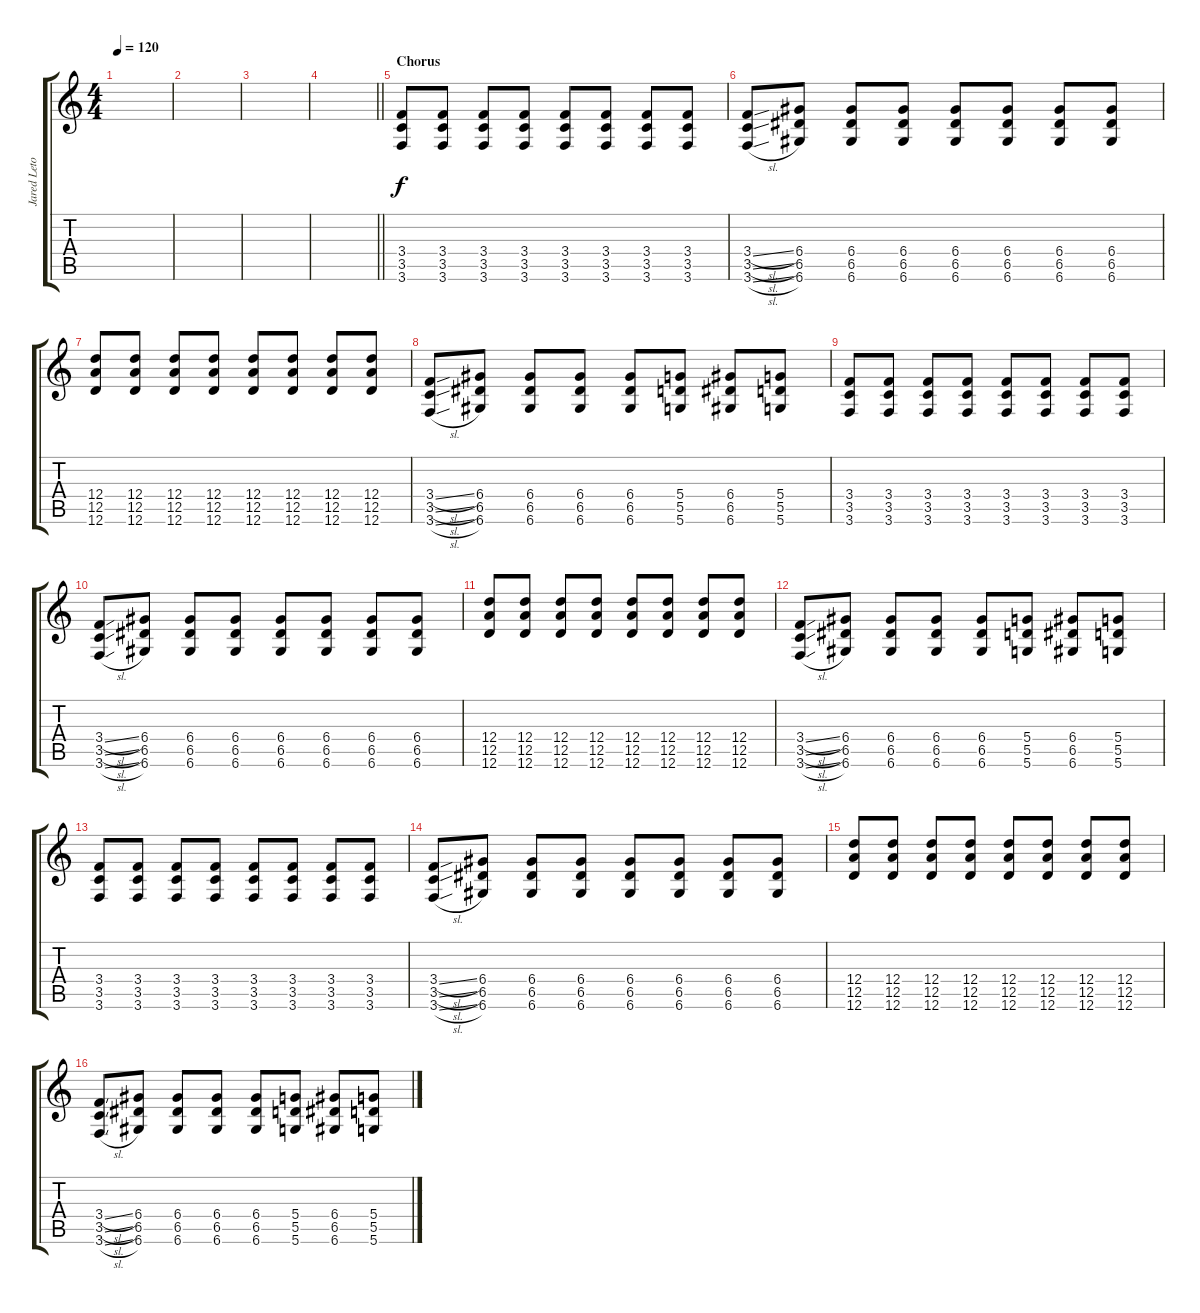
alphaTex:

\track ("Jared Leto(Guitar)" "Jared Leto") {instrument distortionguitar}
\staff {score tabs}
\tuning (E4 B3 G3 D3 A2 D2) {hide}
\ts (4 4)
\tempo 120
\clef g2
\ks c
|
|
|
\barLineRight lightlight
|
\section ("" "Chorus")
(3.4 3.5 3.6).8{instrument distortionguitar} (3.4 3.5 3.6).8 (3.4 3.5 3.6).8 (3.4 3.5 3.6).8 (3.4 3.5 3.6).8 (3.4 3.5 3.6).8 (3.4 3.5 3.6).8 (3.4 3.5 3.6).8 |
(3.4{sl} 3.5{sl} 3.6{sl}).8 (6.4 6.5 6.6).8 (6.4 6.5 6.6).8 (6.4 6.5 6.6).8 (6.4 6.5 6.6).8 (6.4 6.5 6.6).8 (6.4 6.5 6.6).8 (6.4 6.5 6.6).8 |
(12.4 12.5 12.6).8 (12.4 12.5 12.6).8 (12.4 12.5 12.6).8 (12.4 12.5 12.6).8 (12.4 12.5 12.6).8 (12.4 12.5 12.6).8 (12.4 12.5 12.6).8 (12.4 12.5 12.6).8 |
(3.4{sl} 3.5{sl} 3.6{sl}).8 (6.4 6.5 6.6).8 (6.4 6.5 6.6).8 (6.4 6.5 6.6).8 (6.4 6.5 6.6).8 (5.4 5.5 5.6).8 (6.4 6.5 6.6).8 (5.4 5.5 5.6).8 |
(3.4 3.5 3.6).8 (3.4 3.5 3.6).8 (3.4 3.5 3.6).8 (3.4 3.5 3.6).8 (3.4 3.5 3.6).8 (3.4 3.5 3.6).8 (3.4 3.5 3.6).8 (3.4 3.5 3.6).8 |
(3.4{sl} 3.5{sl} 3.6{sl}).8 (6.4 6.5 6.6).8 (6.4 6.5 6.6).8 (6.4 6.5 6.6).8 (6.4 6.5 6.6).8 (6.4 6.5 6.6).8 (6.4 6.5 6.6).8 (6.4 6.5 6.6).8 |
(12.4 12.5 12.6).8 (12.4 12.5 12.6).8 (12.4 12.5 12.6).8 (12.4 12.5 12.6).8 (12.4 12.5 12.6).8 (12.4 12.5 12.6).8 (12.4 12.5 12.6).8 (12.4 12.5 12.6).8 |
(3.4{sl} 3.5{sl} 3.6{sl}).8 (6.4 6.5 6.6).8 (6.4 6.5 6.6).8 (6.4 6.5 6.6).8 (6.4 6.5 6.6).8 (5.4 5.5 5.6).8 (6.4 6.5 6.6).8 (5.4 5.5 5.6).8 |
(3.4 3.5 3.6).8 (3.4 3.5 3.6).8 (3.4 3.5 3.6).8 (3.4 3.5 3.6).8 (3.4 3.5 3.6).8 (3.4 3.5 3.6).8 (3.4 3.5 3.6).8 (3.4 3.5 3.6).8 |
(3.4{sl} 3.5{sl} 3.6{sl}).8 (6.4 6.5 6.6).8 (6.4 6.5 6.6).8 (6.4 6.5 6.6).8 (6.4 6.5 6.6).8 (6.4 6.5 6.6).8 (6.4 6.5 6.6).8 (6.4 6.5 6.6).8 |
(12.4 12.5 12.6).8 (12.4 12.5 12.6).8 (12.4 12.5 12.6).8 (12.4 12.5 12.6).8 (12.4 12.5 12.6).8 (12.4 12.5 12.6).8 (12.4 12.5 12.6).8 (12.4 12.5 12.6).8 |
(3.4{sl} 3.5{sl} 3.6{sl}).8 (6.4 6.5 6.6).8 (6.4 6.5 6.6).8 (6.4 6.5 6.6).8 (6.4 6.5 6.6).8 (5.4 5.5 5.6).8 (6.4 6.5 6.6).8 (5.4 5.5 5.6).8
